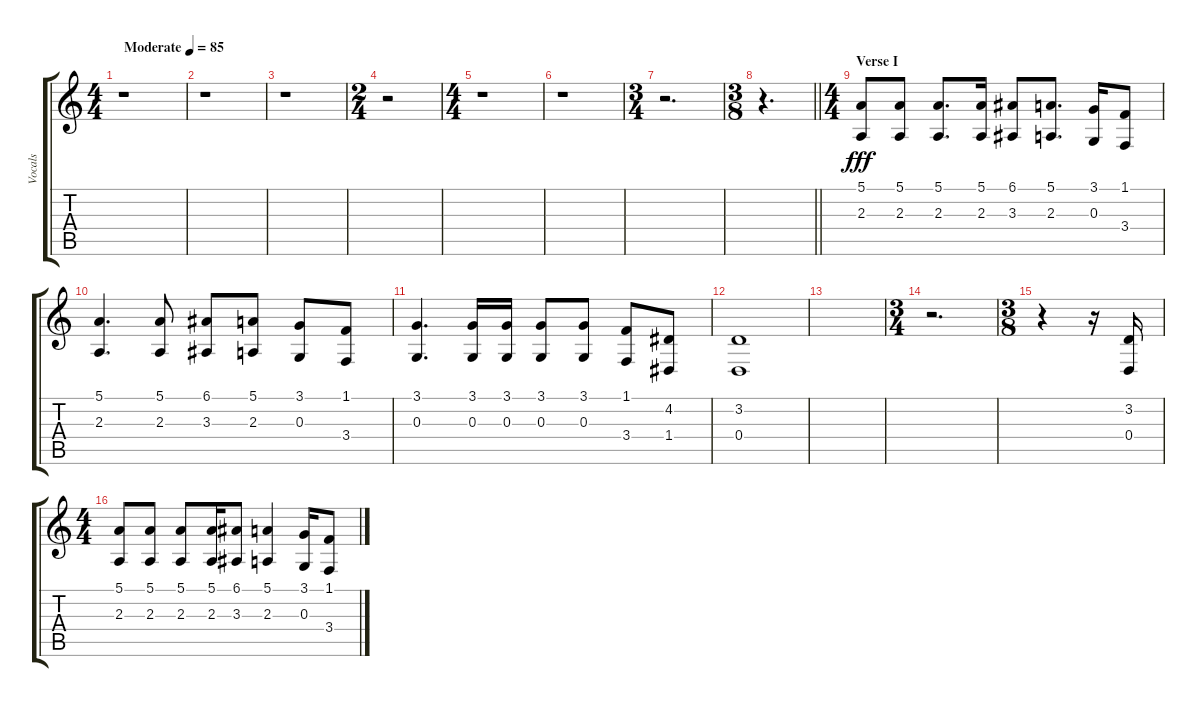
\track ("Vocals" "Vocals") {instrument vibraphone}
\staff {score tabs}
\tuning (E4 B3 G3 D3 A2 E2) {hide}
\ts (4 4)
\tempo (85 "Moderate")
\clef g2
\ks c
r.1{dy fff instrument vibraphone} |
r.1 |
r.1 |
\ts (2 4)
r.2 |
\ts (4 4)
r.1 |
r.1 |
\ts (3 4)
r.2{d} |
\ts (3 8)
\barLineRight lightlight
r.4{d} |
\ts (4 4)
\section ("" "Verse I")
(5.1 2.3).8 (5.1 2.3).8 (5.1 2.3).8{d} (5.1 2.3).16 (6.1 3.3).8 (5.1 2.3).8{d} (3.1 0.3).16 (1.1 3.4).8 |
(5.1 2.3).4{d} (5.1 2.3).8 (6.1 3.3).8 (5.1 2.3).8 (3.1 0.3).8 (1.1 3.4).8 |
(3.1 0.3).4{d} (3.1 0.3).16 (3.1 0.3).16 (3.1 0.3).8 (3.1 0.3).8 (1.1 3.4).8 (4.2 1.4).8 |
(3.2 0.4).1 |
|
\ts (3 4)
r.2{d} |
\ts (3 8)
r.4 r.16 (3.2 0.4).16 |
\ts (4 4)
(5.1 2.3).8 (5.1 2.3).8 (5.1 2.3).8 (5.1 2.3).16 (6.1 3.3).8 (5.1 2.3).4 (3.1 0.3).16 (1.1 3.4).8
